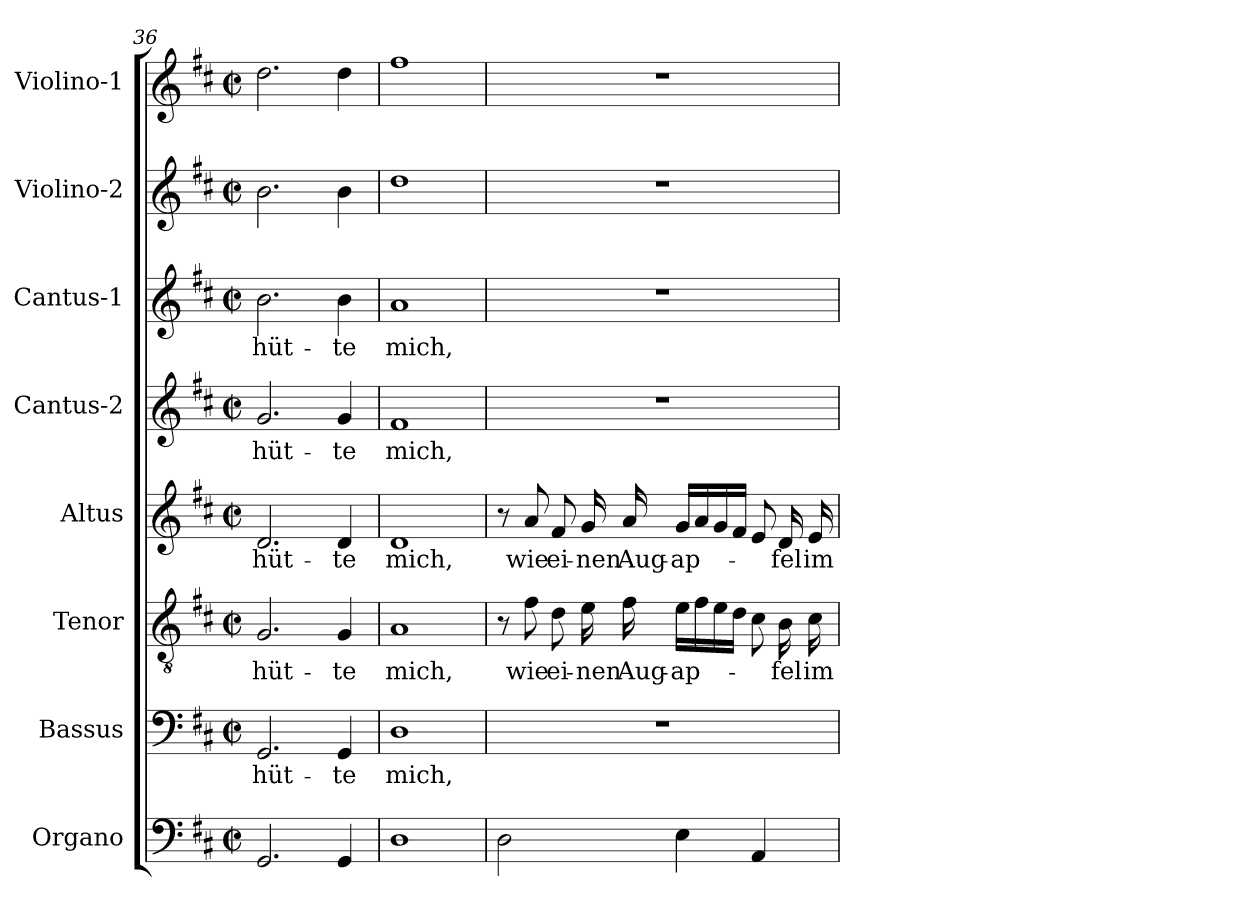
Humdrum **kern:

**kern	**kern	**text	**kern	**text	**kern	**text	**kern	**text	**kern	**text	**kern	**kern
*part8	*part7	*part7	*part6	*part6	*part5	*part5	*part4	*part4	*part3	*part3	*part2	*part1
*staff8	*staff7	*staff7	*staff6	*staff6	*staff5	*staff5	*staff4	*staff4	*staff3	*staff3	*staff2	*staff1
*I"Organo	*I"Bassus	*	*I"Tenor	*	*I"Altus	*	*I"Cantus-2	*	*I"Cantus-1	*	*I"Violino-2	*I"Violino-1
*I'Og	*I'B	*	*I'T	*	*I'A	*	*I'C2	*	*I'C1	*	*I'V2	*I'V1
*clefF4	*clefF4	*	*clefGv2	*	*clefG2	*	*clefG2	*	*clefG2	*	*clefG2	*clefG2
*k[f#c#]	*k[f#c#]	*	*k[f#c#]	*	*k[f#c#]	*	*k[f#c#]	*	*k[f#c#]	*	*k[f#c#]	*k[f#c#]
*D:	*D:	*	*D:	*	*D:	*	*D:	*	*D:	*	*D:	*D:
*M2/2	*M2/2	*	*M2/2	*	*M2/2	*	*M2/2	*	*M2/2	*	*M2/2	*M2/2
*met(c|)	*met(c|)	*	*met(c|)	*	*met(c|)	*	*met(c|)	*	*met(c|)	*	*met(c|)	*met(c|)
=36	=36	=36	=36	=36	=36	=36	=36	=36	=36	=36	=36	=36
!	!	!LO:LY:b	!	!	!	!	!	!	!	!	!	!
!	!	!	!	!LO:LY:b	!	!	!	!	!	!	!	!
!	!	!	!	!	!	!LO:LY:b	!	!	!	!	!	!
!	!	!	!	!	!	!	!	!LO:LY:b	!	!	!	!
!	!	!	!	!	!	!	!	!	!	!LO:LY:b	!	!
2.GG/	2.GG/	-hüt-	2.G/	-hüt-	2.d/	-hüt-	2.g/	-hüt-	2.b\	-hüt-	2.b\	2.dd\
!	!	!LO:LY:b	!	!	!	!	!	!	!	!	!	!
!	!	!	!	!LO:LY:b	!	!	!	!	!	!	!	!
!	!	!	!	!	!	!LO:LY:b	!	!	!	!	!	!
!	!	!	!	!	!	!	!	!LO:LY:b	!	!	!	!
!	!	!	!	!	!	!	!	!	!	!LO:LY:b	!	!
4GG/	4GG/	-te	4G/	-te	4d/	-te	4g/	-te	4b\	-te	4b\	4dd\
=37	=37	=37	=37	=37	=37	=37	=37	=37	=37	=37	=37	=37
!	!	!LO:LY:b	!	!	!	!	!	!	!	!	!	!
!	!	!	!	!LO:LY:b	!	!	!	!	!	!	!	!
!	!	!	!	!	!	!LO:LY:b	!	!	!	!	!	!
!	!	!	!	!	!	!	!	!LO:LY:b	!	!	!	!
!	!	!	!	!	!	!	!	!	!	!LO:LY:b	!	!
1D	1D	mich,	1A	mich,	1d	mich,	1f#	mich,	1a	mich,	1dd	1ff#
=38	=38	=38	=38	=38	=38	=38	=38	=38	=38	=38	=38	=38
2D\	1r	.	8r	.	8r	.	1r	.	1r	.	1r	1r
!	!	!	!	!LO:LY:b	!	!	!	!	!	!	!	!
!	!	!	!	!	!	!LO:LY:b	!	!	!	!	!	!
.	.	.	8f#\	wie	8a/	wie	.	.	.	.	.	.
!	!	!	!	!LO:LY:b	!	!	!	!	!	!	!	!
!	!	!	!	!	!	!LO:LY:b	!	!	!	!	!	!
.	.	.	8d\	ei-	8f#/	ei-	.	.	.	.	.	.
!	!	!	!	!LO:LY:b	!	!	!	!	!	!	!	!
!	!	!	!	!	!	!LO:LY:b	!	!	!	!	!	!
.	.	.	16e\	-nen	16g/	-nen	.	.	.	.	.	.
!	!	!	!	!LO:LY:b	!	!	!	!	!	!	!	!
!	!	!	!	!	!	!LO:LY:b	!	!	!	!	!	!
.	.	.	16f#\	Aug-	16a/	Aug-	.	.	.	.	.	.
!	!	!	!	!LO:LY:b	!	!	!	!	!	!	!	!
!	!	!	!	!	!	!LO:LY:b	!	!	!	!	!	!
4E\	.	.	16e\LL	-ap-	16g/LL	-ap-	.	.	.	.	.	.
.	.	.	16f#\	.	16a/	.	.	.	.	.	.	.
.	.	.	16e\	.	16g/	.	.	.	.	.	.	.
.	.	.	16d\JJ	.	16f#/JJ	.	.	.	.	.	.	.
4AA/	.	.	8c#\	.	8e/	.	.	.	.	.	.	.
!	!	!	!	!LO:LY:b	!	!	!	!	!	!	!	!
!	!	!	!	!	!	!LO:LY:b	!	!	!	!	!	!
.	.	.	16B\	-fel	16d/	-fel	.	.	.	.	.	.
!	!	!	!	!LO:LY:b	!	!	!	!	!	!	!	!
!	!	!	!	!	!	!LO:LY:b	!	!	!	!	!	!
.	.	.	16c#\	im	16e/	im	.	.	.	.	.	.
=	=	=	=	=	=	=	=	=	=	=	=	=
*-	*-	*-	*-	*-	*-	*-	*-	*-	*-	*-	*-	*-
